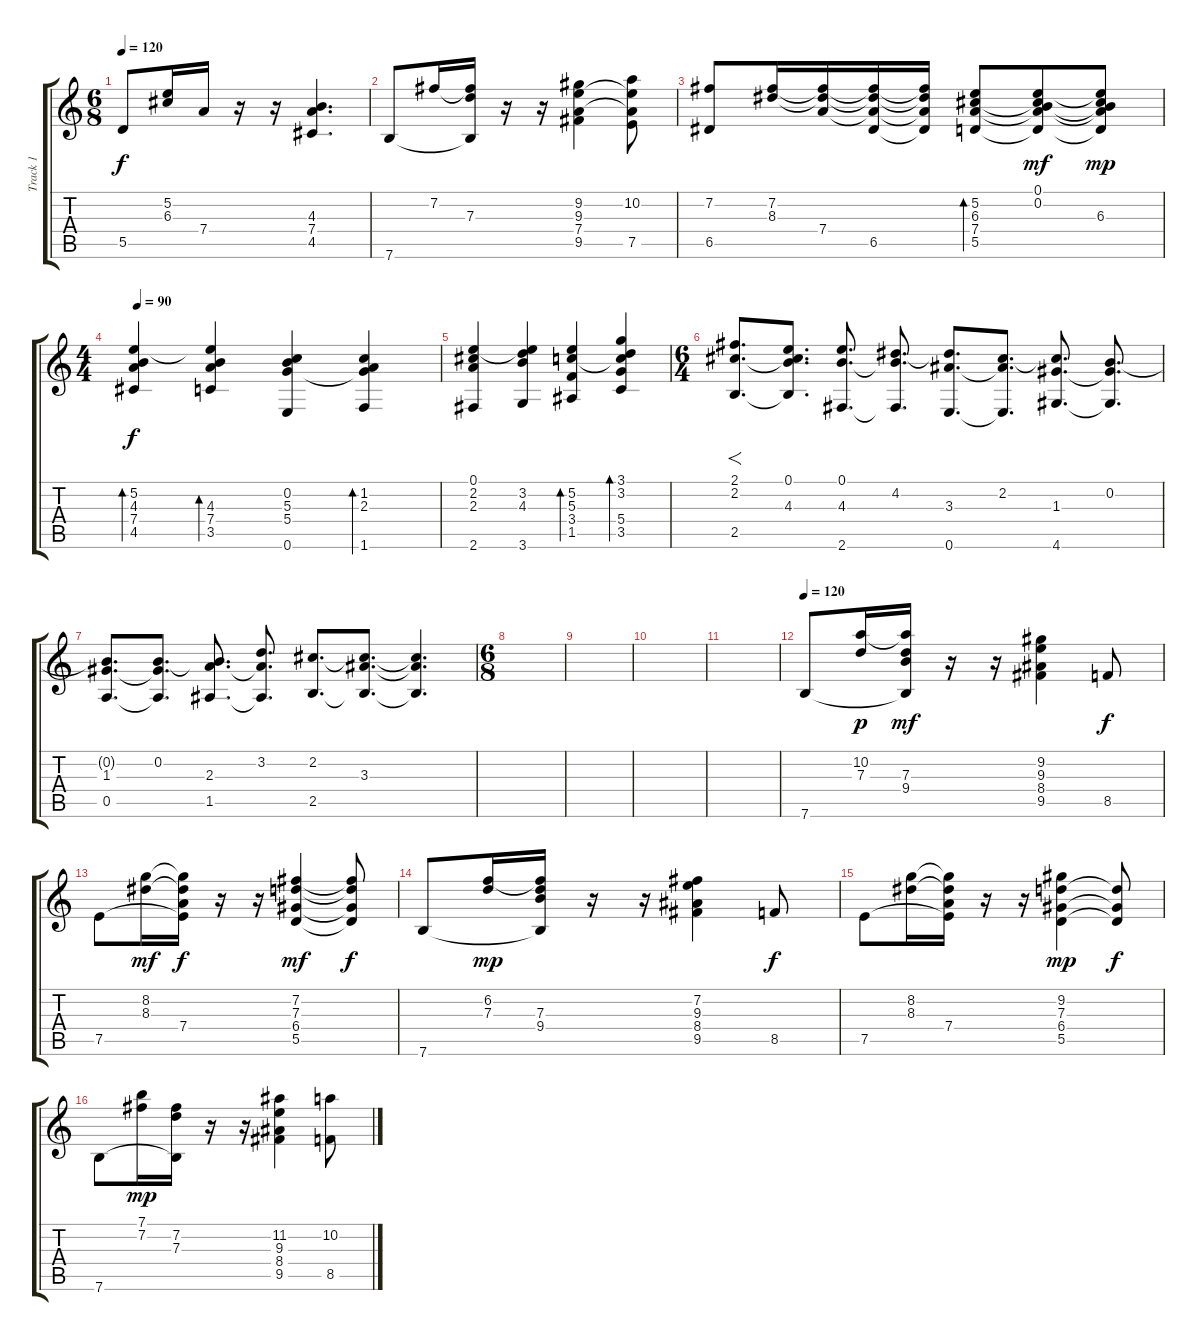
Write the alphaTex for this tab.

\track ("Track 1" "Track 1") {instrument electricguitarjazz}
\staff {score tabs}
\tuning (E4 B3 G3 D3 A2 E2) {hide}
\ts (6 8)
\tempo 120
\clef g2
\ks c
5.5.8{dy f} (5.2 6.3).16 7.4.16 r.16 r.16 (4.3 7.4 4.5).4{d} |
7.6.8 7.2.16 (7.2{t} 7.3 7.6{t}).16 r.16 r.16 (9.2 9.3 7.4 9.5).4 (10.2 9.3{t} 7.4{t} 7.5).8 |
(7.2 6.5).8 (7.2 8.3).16 (7.2{t} 8.3{t} 7.4).16 (7.2{t} 8.3{t} 7.4{t} 6.5).16 (7.2{t} 8.3{t} 7.4{t} 6.5{t}).16 (5.2 6.3 7.4 5.5).8{bd 60} (0.1 0.2 6.3{t} 7.4{t} 5.5{t}).8{dy mf} (0.1{t} 0.2{t} 6.3 7.4{t} 5.5{t}).8{dy mp} |
\ts (4 4)
\tempo 90
(5.2 4.3 7.4 4.5).4{bd 60 dy f} (5.2{t} 4.3 7.4 3.5).4{bd 60} (0.2 5.3 5.4 0.6).4 (1.2 2.3 5.4{t} 1.6).4{bd 30} |
(0.1 2.2 2.3 2.6).4 (0.1{t} 3.2 4.3 3.6).4 (5.2 5.3 3.4 1.5).4{bd 30} (3.1 3.2 5.3{t} 5.4 3.5).4{bd 30} |
\ts (6 4)
(2.1 2.2 2.5).8{f d} (0.1 2.2{t} 4.3 2.5{t}).8{d} (0.1 4.3 2.6).8{d} (4.2 4.3{t} 2.6{t}).8{d} (4.2{t} 3.3 0.6).8{d} (2.2 3.3{t} 0.6{t}).8{d} (2.2{t} 1.3 4.6).8{d} (0.2 1.3{t} 4.6{t}).8{d} |
(0.2{t} 1.3 0.5).8{d} (0.2 1.3{t} 0.5{t}).8{d} (0.2{t} 2.3 1.5).8{d} (3.2 2.3{t} 1.5{t}).8{d} (2.2 2.5).8{d} (2.2{t} 3.3 2.5{t}).8{d} (2.2{t} 3.3{t} 2.5{t}).4{d} |
\ts (6 8)
|
|
|
|
\tempo 120
7.6.8{instrument electricguitarjazz} (10.2 7.3).16{dy p} (10.2{t} 7.3 9.4 7.6{t}).16{dy mf} r.16 r.16 (9.2 9.3 8.4 9.5).4 8.5.8{dy f} |
7.5.8 (8.2 8.3).16{dy mf} (8.2{t} 8.3{t} 7.4 7.5{t}).16{dy f} r.16 r.16 (7.2 7.3 6.4 5.5).4{dy mf} (7.2{t} 7.3{t} 6.4{t} 5.5{t}).8{dy f} |
7.6.8 (6.2 7.3).16{dy mp} (6.2{t} 7.3 9.4 7.6{t}).16 r.16 r.16 (7.2 9.3 8.4 9.5).4 8.5.8{dy f} |
7.5.8 (8.2 8.3).16 (8.2{t} 8.3{t} 7.4 7.5{t}).16 r.16 r.16 (9.2 7.3 6.4 5.5).4{dy mp} (7.3{t} 6.4{t} 5.5{t}).8{dy f} |
7.6.8 (7.1 7.2).16{dy mp} (7.2 7.3 7.6{t}).16 r.16 r.16 (11.2 9.3 8.4 9.5).4 (10.2 8.5).8
